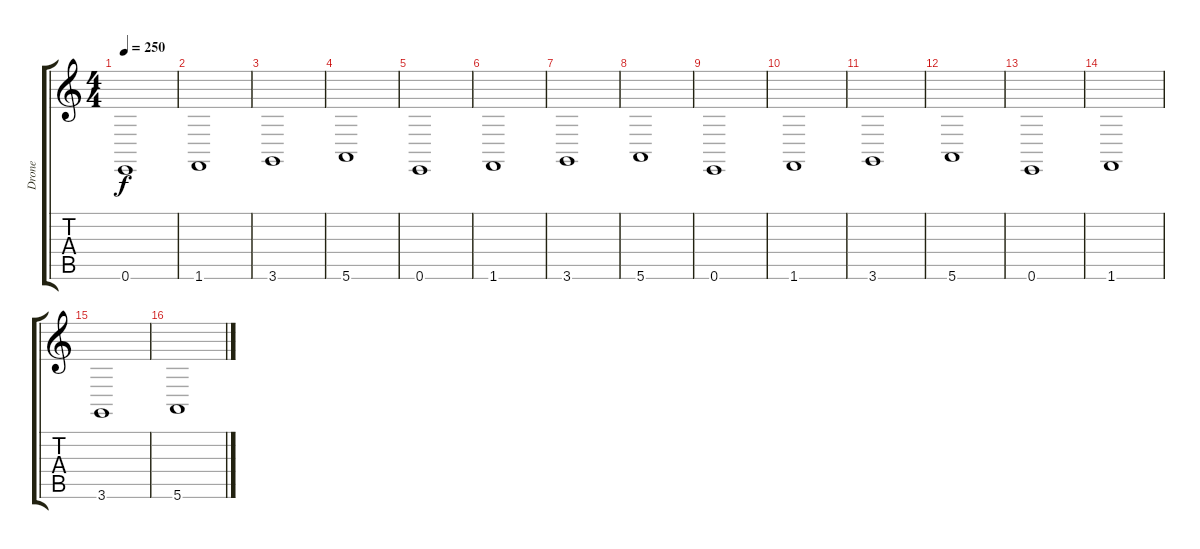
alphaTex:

\track ("Drone" "Drone") {instrument churchorgan}
\staff {score tabs}
\tuning (E4 B3 G3 D3 A2 E2) {hide}
\ts (4 4)
\tempo 250
\clef g2
\ks c
0.6.1{dy f} |
1.6.1 |
3.6.1 |
5.6.1 |
0.6.1 |
1.6.1 |
3.6.1 |
5.6.1 |
0.6.1 |
1.6.1 |
3.6.1 |
5.6.1 |
0.6.1 |
1.6.1 |
3.6.1 |
5.6.1
